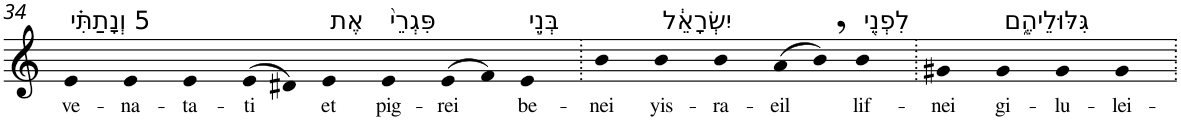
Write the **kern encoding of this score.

**kern	**text
*part1	*part1
*staff1	*staff1
*I"Piano	*
*I'Pno	*
!!LO:PB:g=z
*clefG2	*
*k[]	*
=34	=34
!LO:TX:a:t=5 וְנָתַתִּ֗י	!
!	!LO:LY:b
4e	ve-
!	!LO:LY:b
4e	-na-
!	!LO:LY:b
4e	-ta-
!	!LO:LY:b
(>8e	-ti
8d#X)	.
!LO:TX:a:t=אֶת	!
!	!LO:LY:b
4e	et
!LO:TX:a:t=פִּגְרֵי֙	!
!	!LO:LY:b
4e	pig-
!	!LO:LY:b
(>8e	-rei
8f)	.
!LO:TX:a:t=בְּנֵ֣י	!
!	!LO:LY:b
4e	be-
=35.	=35.
!	!LO:LY:b
4b	-nei
!LO:TX:a:t=יִשְׂרָאֵ֔ל	!
!	!LO:LY:b
4b	yis-
!	!LO:LY:b
4b	-ra-
!	!LO:LY:b
(>8a	-eil
8b,)	.
!LO:TX:a:t=לִפְנֵ֖י	!
!	!LO:LY:b
4b	lif-
=36.	=36.
!	!LO:LY:b
4g#X	-nei
!LO:TX:a:t=גִּלּוּלֵיהֶ֑ם	!
!	!LO:LY:b
4g#	gi-
!	!LO:LY:b
4g#	-lu-
!	!LO:LY:b
4g#	-lei-
=.	=.
*-	*-
